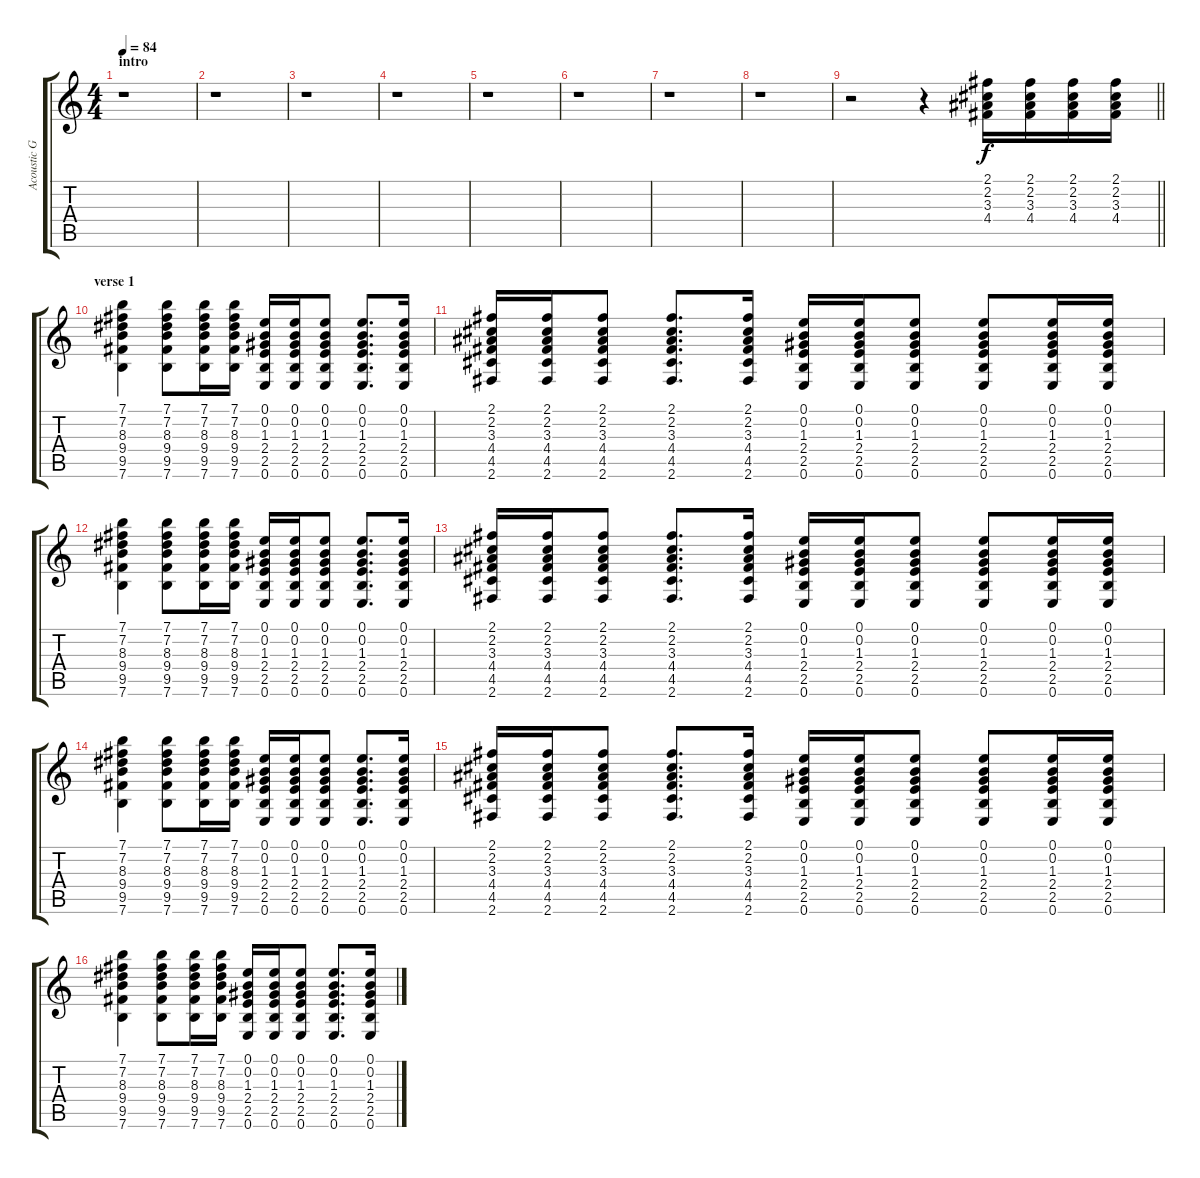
\track ("Acoustic Guitar" "Acoustic G") {instrument acousticguitarsteel}
\staff {score tabs}
\tuning (E4 B3 G3 D3 A2 E2) {hide}
\ts (4 4)
\section ("" "intro")
\tempo 84
\clef g2
\ks c
r.1{dy f instrument acousticguitarsteel} |
r.1 |
r.1 |
r.1 |
r.1 |
r.1 |
r.1 |
r.1 |
\barLineRight lightlight
r.2 r.4 (2.1 2.2 3.3 4.4).16 (2.1 2.2 3.3 4.4).16 (2.1 2.2 3.3 4.4).16 (2.1 2.2 3.3 4.4).16 |
\section ("" "verse 1")
(7.1 7.2 8.3 9.4 9.5 7.6).4 (7.1 7.2 8.3 9.4 9.5 7.6).8 (7.1 7.2 8.3 9.4 9.5 7.6).16 (7.1 7.2 8.3 9.4 9.5 7.6).16 (0.1 0.2 1.3 2.4 2.5 0.6).16 (0.1 0.2 1.3 2.4 2.5 0.6).16 (0.1 0.2 1.3 2.4 2.5 0.6).8 (0.1 0.2 1.3 2.4 2.5 0.6).8{d} (0.1 0.2 1.3 2.4 2.5 0.6).16 |
(2.1 2.2 3.3 4.4 4.5 2.6).16 (2.1 2.2 3.3 4.4 4.5 2.6).16 (2.1 2.2 3.3 4.4 4.5 2.6).8 (2.1 2.2 3.3 4.4 4.5 2.6).8{d} (2.1 2.2 3.3 4.4 4.5 2.6).16 (0.1 0.2 1.3 2.4 2.5 0.6).16 (0.1 0.2 1.3 2.4 2.5 0.6).16 (0.1 0.2 1.3 2.4 2.5 0.6).8 (0.1 0.2 1.3 2.4 2.5 0.6).8 (0.1 0.2 1.3 2.4 2.5 0.6).16 (0.1 0.2 1.3 2.4 2.5 0.6).16 |
(7.1 7.2 8.3 9.4 9.5 7.6).4 (7.1 7.2 8.3 9.4 9.5 7.6).8 (7.1 7.2 8.3 9.4 9.5 7.6).16 (7.1 7.2 8.3 9.4 9.5 7.6).16 (0.1 0.2 1.3 2.4 2.5 0.6).16 (0.1 0.2 1.3 2.4 2.5 0.6).16 (0.1 0.2 1.3 2.4 2.5 0.6).8 (0.1 0.2 1.3 2.4 2.5 0.6).8{d} (0.1 0.2 1.3 2.4 2.5 0.6).16 |
(2.1 2.2 3.3 4.4 4.5 2.6).16 (2.1 2.2 3.3 4.4 4.5 2.6).16 (2.1 2.2 3.3 4.4 4.5 2.6).8 (2.1 2.2 3.3 4.4 4.5 2.6).8{d} (2.1 2.2 3.3 4.4 4.5 2.6).16 (0.1 0.2 1.3 2.4 2.5 0.6).16 (0.1 0.2 1.3 2.4 2.5 0.6).16 (0.1 0.2 1.3 2.4 2.5 0.6).8 (0.1 0.2 1.3 2.4 2.5 0.6).8 (0.1 0.2 1.3 2.4 2.5 0.6).16 (0.1 0.2 1.3 2.4 2.5 0.6).16 |
(7.1 7.2 8.3 9.4 9.5 7.6).4 (7.1 7.2 8.3 9.4 9.5 7.6).8 (7.1 7.2 8.3 9.4 9.5 7.6).16 (7.1 7.2 8.3 9.4 9.5 7.6).16 (0.1 0.2 1.3 2.4 2.5 0.6).16 (0.1 0.2 1.3 2.4 2.5 0.6).16 (0.1 0.2 1.3 2.4 2.5 0.6).8 (0.1 0.2 1.3 2.4 2.5 0.6).8{d} (0.1 0.2 1.3 2.4 2.5 0.6).16 |
(2.1 2.2 3.3 4.4 4.5 2.6).16 (2.1 2.2 3.3 4.4 4.5 2.6).16 (2.1 2.2 3.3 4.4 4.5 2.6).8 (2.1 2.2 3.3 4.4 4.5 2.6).8{d} (2.1 2.2 3.3 4.4 4.5 2.6).16 (0.1 0.2 1.3 2.4 2.5 0.6).16 (0.1 0.2 1.3 2.4 2.5 0.6).16 (0.1 0.2 1.3 2.4 2.5 0.6).8 (0.1 0.2 1.3 2.4 2.5 0.6).8 (0.1 0.2 1.3 2.4 2.5 0.6).16 (0.1 0.2 1.3 2.4 2.5 0.6).16 |
(7.1 7.2 8.3 9.4 9.5 7.6).4 (7.1 7.2 8.3 9.4 9.5 7.6).8 (7.1 7.2 8.3 9.4 9.5 7.6).16 (7.1 7.2 8.3 9.4 9.5 7.6).16 (0.1 0.2 1.3 2.4 2.5 0.6).16 (0.1 0.2 1.3 2.4 2.5 0.6).16 (0.1 0.2 1.3 2.4 2.5 0.6).8 (0.1 0.2 1.3 2.4 2.5 0.6).8{d} (0.1 0.2 1.3 2.4 2.5 0.6).16
